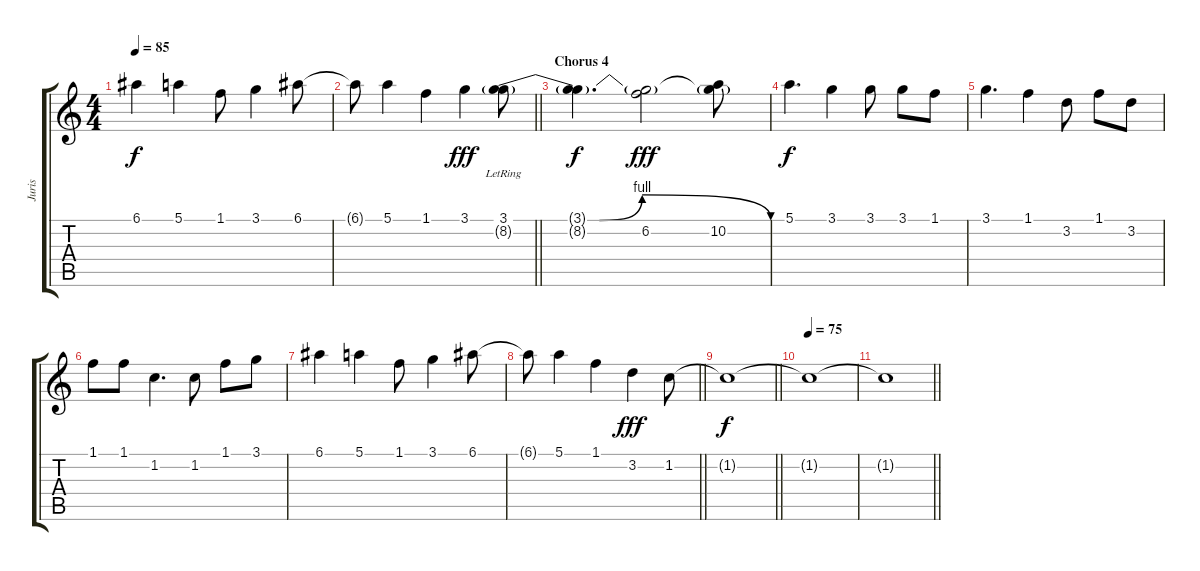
\track ("Juris" "Juris") {instrument acousticguitarsteel}
\staff {score tabs}
\tuning (E4 B3 G3 D3 A2 E2) {hide}
\ts (4 4)
\tempo 85
\clef g2
\ks c
6.1.4{dy f} 5.1.4 1.1.8 3.1.4 6.1.8 |
\barLineRight lightlight
6.1{t}.8 5.1.4 1.1.4 3.1.4{dy fff} (3.1{be (custom 0 0 10 0 20 0 30 4 60 0) lr} 8.2{g}).8 |
\section ("" "Chorus 4")
(3.1{t} 8.2{g}).4{d dy f} (3.1{t} 6.2).2{dy fff} (3.1{t} 10.2).8 |
5.1.4{d dy f} 3.1.4 3.1.8 3.1.8 1.1.8 |
3.1.4{d} 1.1.4 3.2.8 1.1.8 3.2.8 |
1.1.8 1.1.8 1.2.4{d} 1.2.8 1.1.8 3.1.8 |
6.1.4 5.1.4 1.1.8 3.1.4 6.1.8 |
\barLineRight lightlight
6.1{t}.8 5.1.4 1.1.4 3.2.4{dy fff} 1.2.8 |
\barLineRight lightlight
1.2{t}.1{dy f} |
\tempo 75
1.2{t}.1 |
\barLineRight lightlight
1.2{t}.1
